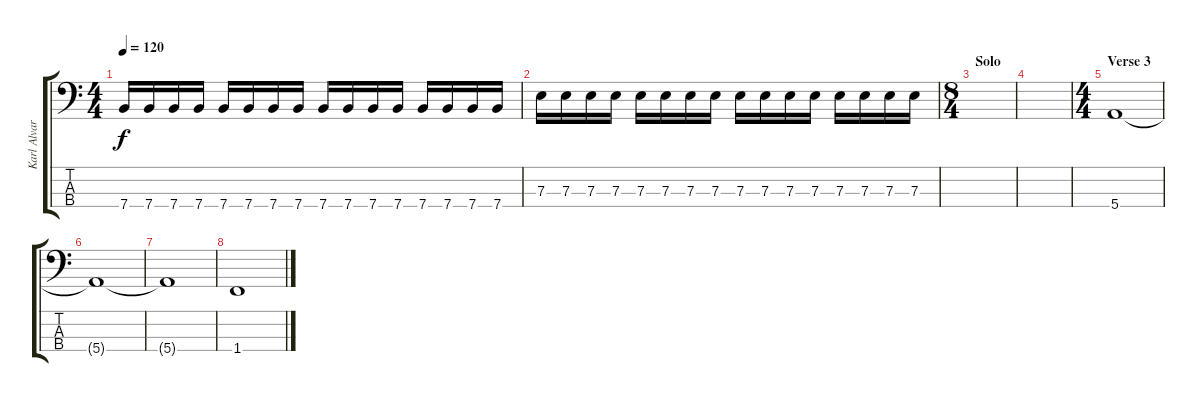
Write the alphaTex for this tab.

\track ("Karl Alvarez" "Karl Alvar") {instrument electricbassfinger}
\staff {score tabs}
\tuning (G2 D2 A1 E1) {hide}
\ts (4 4)
\tempo 120
\clef f4
\ks c
7.4.16{dy f} 7.4.16 7.4.16 7.4.16 7.4.16 7.4.16 7.4.16 7.4.16 7.4.16 7.4.16 7.4.16 7.4.16 7.4.16 7.4.16 7.4.16 7.4.16 |
7.3.16 7.3.16 7.3.16 7.3.16 7.3.16 7.3.16 7.3.16 7.3.16 7.3.16 7.3.16 7.3.16 7.3.16 7.3.16 7.3.16 7.3.16 7.3.16 |
\ts (8 4)
\section ("" "Solo")
|
|
\ts (4 4)
\section ("" "Verse 3")
5.4.1 |
5.4{t}.1 |
5.4{t}.1 |
1.4.1
